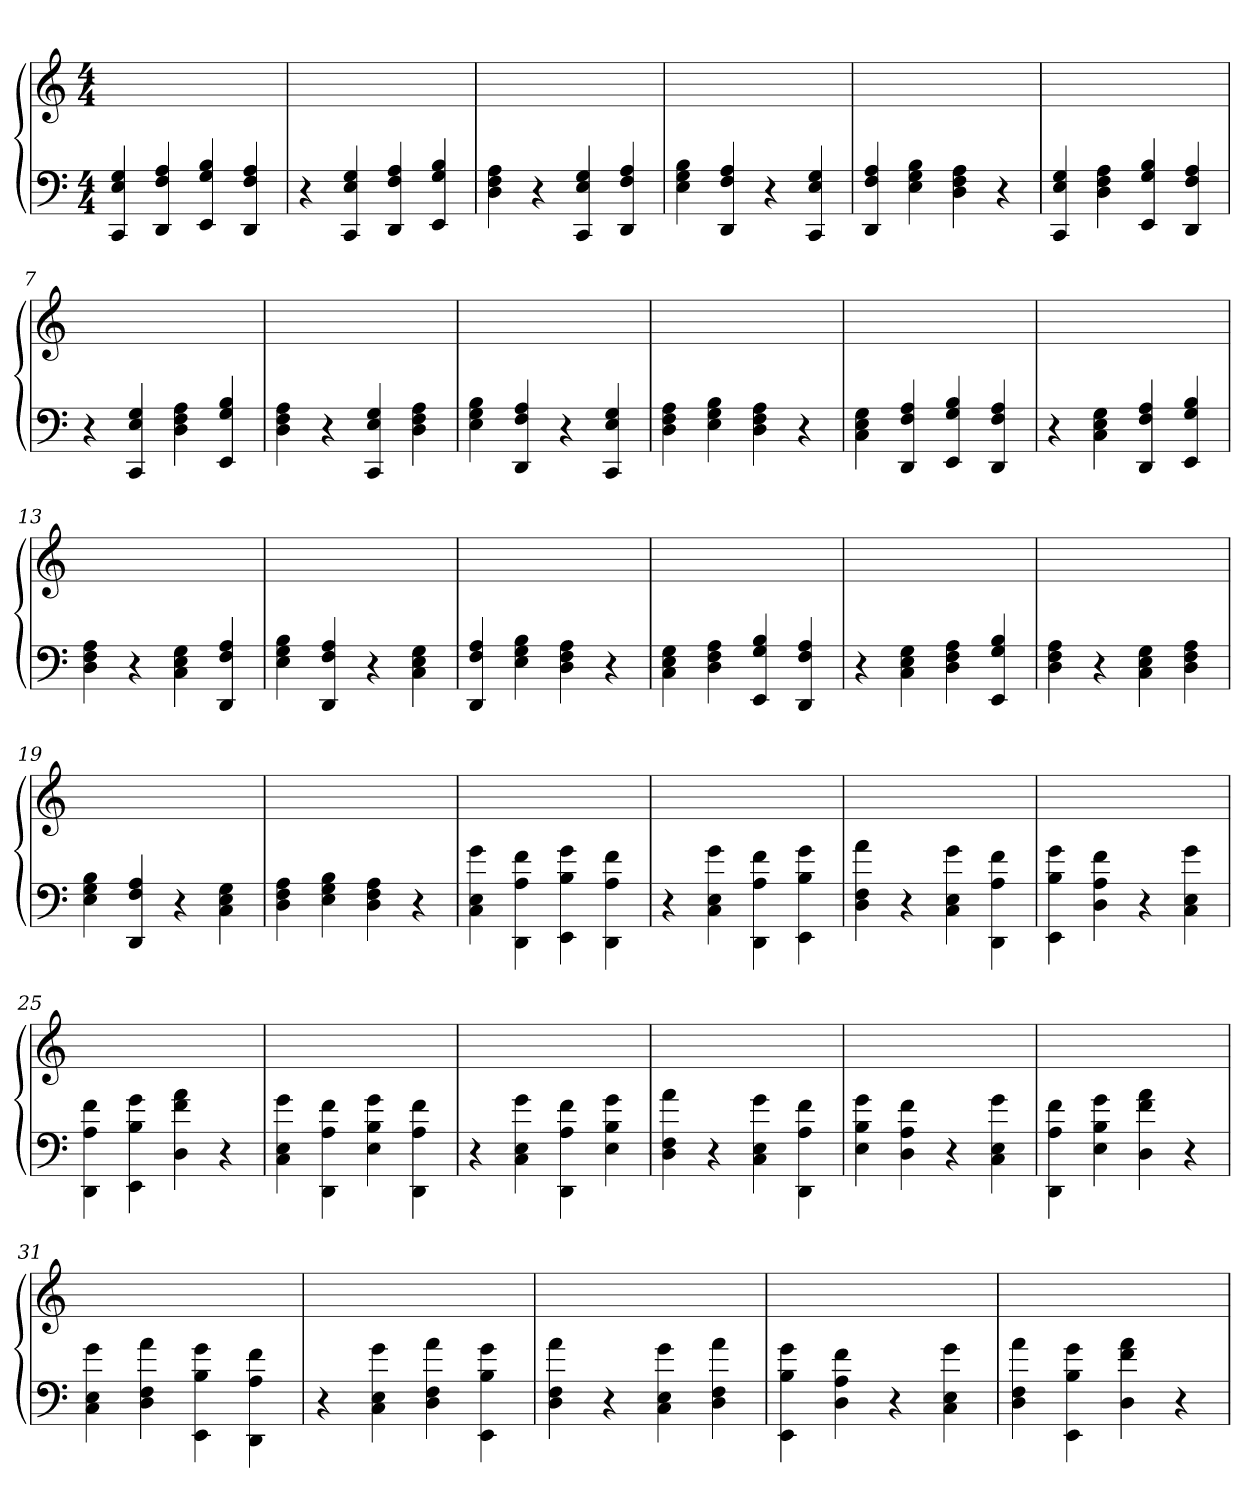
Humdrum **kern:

**kern	**kern
*part2	*part1
*staff2	*staff1
*clefF4	*clefG2
*k[]	*k[]
*C:	*C:
*M4/4	*M4/4
*MM60	*MM60
=1	=1
4CC 4E 4G	1ryy
4DD 4F 4A	.
4EE 4G 4B	.
4DD 4F 4A	.
=2	=2
4r	1ryy
4CC 4E 4G	.
4DD 4F 4A	.
4EE 4G 4B	.
=3	=3
4D 4F 4A	1ryy
4r	.
4CC 4E 4G	.
4DD 4F 4A	.
=4	=4
4E 4G 4B	1ryy
4DD 4F 4A	.
4r	.
4CC 4E 4G	.
=5	=5
4DD 4F 4A	1ryy
4E 4G 4B	.
4D 4F 4A	.
4r	.
=6	=6
4CC 4E 4G	1ryy
4D 4F 4A	.
4EE 4G 4B	.
4DD 4F 4A	.
=7	=7
4r	1ryy
4CC 4E 4G	.
4D 4F 4A	.
4EE 4G 4B	.
=8	=8
4D 4F 4A	1ryy
4r	.
4CC 4E 4G	.
4D 4F 4A	.
=9	=9
4E 4G 4B	1ryy
4DD 4F 4A	.
4r	.
4CC 4E 4G	.
=10	=10
4D 4F 4A	1ryy
4E 4G 4B	.
4D 4F 4A	.
4r	.
=11	=11
4C 4E 4G	1ryy
4DD 4F 4A	.
4EE 4G 4B	.
4DD 4F 4A	.
=12	=12
4r	1ryy
4C 4E 4G	.
4DD 4F 4A	.
4EE 4G 4B	.
=13	=13
4D 4F 4A	1ryy
4r	.
4C 4E 4G	.
4DD 4F 4A	.
=14	=14
4E 4G 4B	1ryy
4DD 4F 4A	.
4r	.
4C 4E 4G	.
=15	=15
4DD 4F 4A	1ryy
4E 4G 4B	.
4D 4F 4A	.
4r	.
=16	=16
4C 4E 4G	1ryy
4D 4F 4A	.
4EE 4G 4B	.
4DD 4F 4A	.
=17	=17
4r	1ryy
4C 4E 4G	.
4D 4F 4A	.
4EE 4G 4B	.
=18	=18
4D 4F 4A	1ryy
4r	.
4C 4E 4G	.
4D 4F 4A	.
=19	=19
4E 4G 4B	1ryy
4DD 4F 4A	.
4r	.
4C 4E 4G	.
=20	=20
4D 4F 4A	1ryy
4E 4G 4B	.
4D 4F 4A	.
4r	.
=21	=21
4C 4E 4g	1ryy
4DD 4A 4f	.
4EE 4B 4g	.
4DD 4A 4f	.
=22	=22
4r	1ryy
4C 4E 4g	.
4DD 4A 4f	.
4EE 4B 4g	.
=23	=23
4D 4F 4a	1ryy
4r	.
4C 4E 4g	.
4DD 4A 4f	.
=24	=24
4EE 4B 4g	1ryy
4D 4A 4f	.
4r	.
4C 4E 4g	.
=25	=25
4DD 4A 4f	1ryy
4EE 4B 4g	.
4D 4f 4a	.
4r	.
=26	=26
4C 4E 4g	1ryy
4DD 4A 4f	.
4E 4B 4g	.
4DD 4A 4f	.
=27	=27
4r	1ryy
4C 4E 4g	.
4DD 4A 4f	.
4E 4B 4g	.
=28	=28
4D 4F 4a	1ryy
4r	.
4C 4E 4g	.
4DD 4A 4f	.
=29	=29
4E 4B 4g	1ryy
4D 4A 4f	.
4r	.
4C 4E 4g	.
=30	=30
4DD 4A 4f	1ryy
4E 4B 4g	.
4D 4f 4a	.
4r	.
=31	=31
4C 4E 4g	1ryy
4D 4F 4a	.
4EE 4B 4g	.
4DD 4A 4f	.
=32	=32
4r	1ryy
4C 4E 4g	.
4D 4F 4a	.
4EE 4B 4g	.
=33	=33
4D 4F 4a	1ryy
4r	.
4C 4E 4g	.
4D 4F 4a	.
=34	=34
4EE 4B 4g	1ryy
4D 4A 4f	.
4r	.
4C 4E 4g	.
=35	=35
4D 4F 4a	1ryy
4EE 4B 4g	.
4D 4f 4a	.
4r	.
=	=
*-	*-
